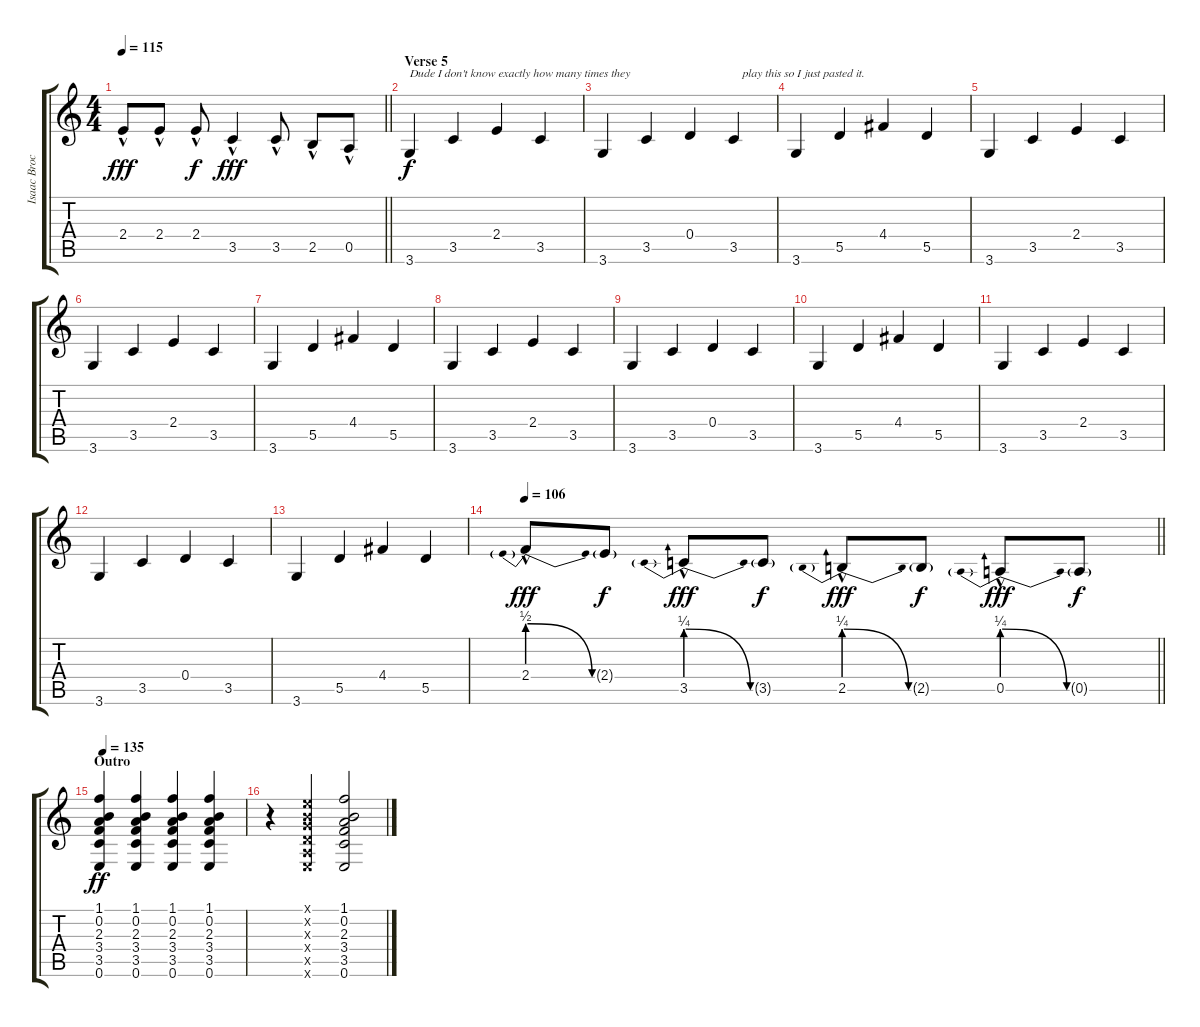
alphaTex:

\track ("Isaac Brock" "Isaac Broc") {instrument electricguitarclean}
\staff {score tabs}
\tuning (E4 B3 G3 D3 A2 E2) {hide}
\ts (4 4)
\tempo 115
\clef g2
\barLineRight lightlight
\ks c
2.4{hac}.8{dy fff} 2.4{hac}.8 2.4{hac}.8{dy f} 3.5{hac}.4{dy fff} 3.5{hac}.8 2.5{hac}.8 0.5{hac}.8 |
\section ("" "Verse 5")
3.6.4{txt "Dude I don't know exactly how many times they" dy f} 3.5.4 2.4.4 3.5.4 |
3.6.4 3.5.4 0.4.4 3.5.4{txt "   play this so I just pasted it."} |
3.6.4 5.5.4 4.4.4 5.5.4 |
3.6.4 3.5.4 2.4.4 3.5.4 |
3.6.4 3.5.4 2.4.4 3.5.4 |
3.6.4 5.5.4 4.4.4 5.5.4 |
3.6.4 3.5.4 2.4.4 3.5.4 |
3.6.4 3.5.4 0.4.4 3.5.4 |
3.6.4 5.5.4 4.4.4 5.5.4 |
3.6.4 3.5.4 2.4.4 3.5.4 |
3.6.4 3.5.4 0.4.4 3.5.4 |
3.6.4 5.5.4 4.4.4 5.5.4 |
\tempo 106
\barLineRight lightlight
2.4{be (prebendrelease 0 2 60 0) hac}.8{dy fff} 2.4{g}.8{dy f} 3.5{be (prebendrelease 0 1 60 0) hac}.8{dy fff} 3.5{g}.8{dy f} 2.5{be (prebendrelease 0 1 60 0) hac}.8{dy fff} 2.5{g}.8{dy f} 0.5{be (prebendrelease 0 1 60 0) hac}.8{dy fff} 0.5{g}.8{dy f} |
\section ("" "Outro")
\tempo 135
(1.1 0.2 2.3 3.4 3.5 0.6).4{dy ff} (1.1 0.2 2.3 3.4 3.5 0.6).4 (1.1 0.2 2.3 3.4 3.5 0.6).4 (1.1 0.2 2.3 3.4 3.5 0.6).4 |
r.4 (0.1{x} 0.2{x} 0.3{x} 0.4{x} 0.5{x} 0.6{x}).4 (1.1 0.2 2.3 3.4 3.5 0.6).2
